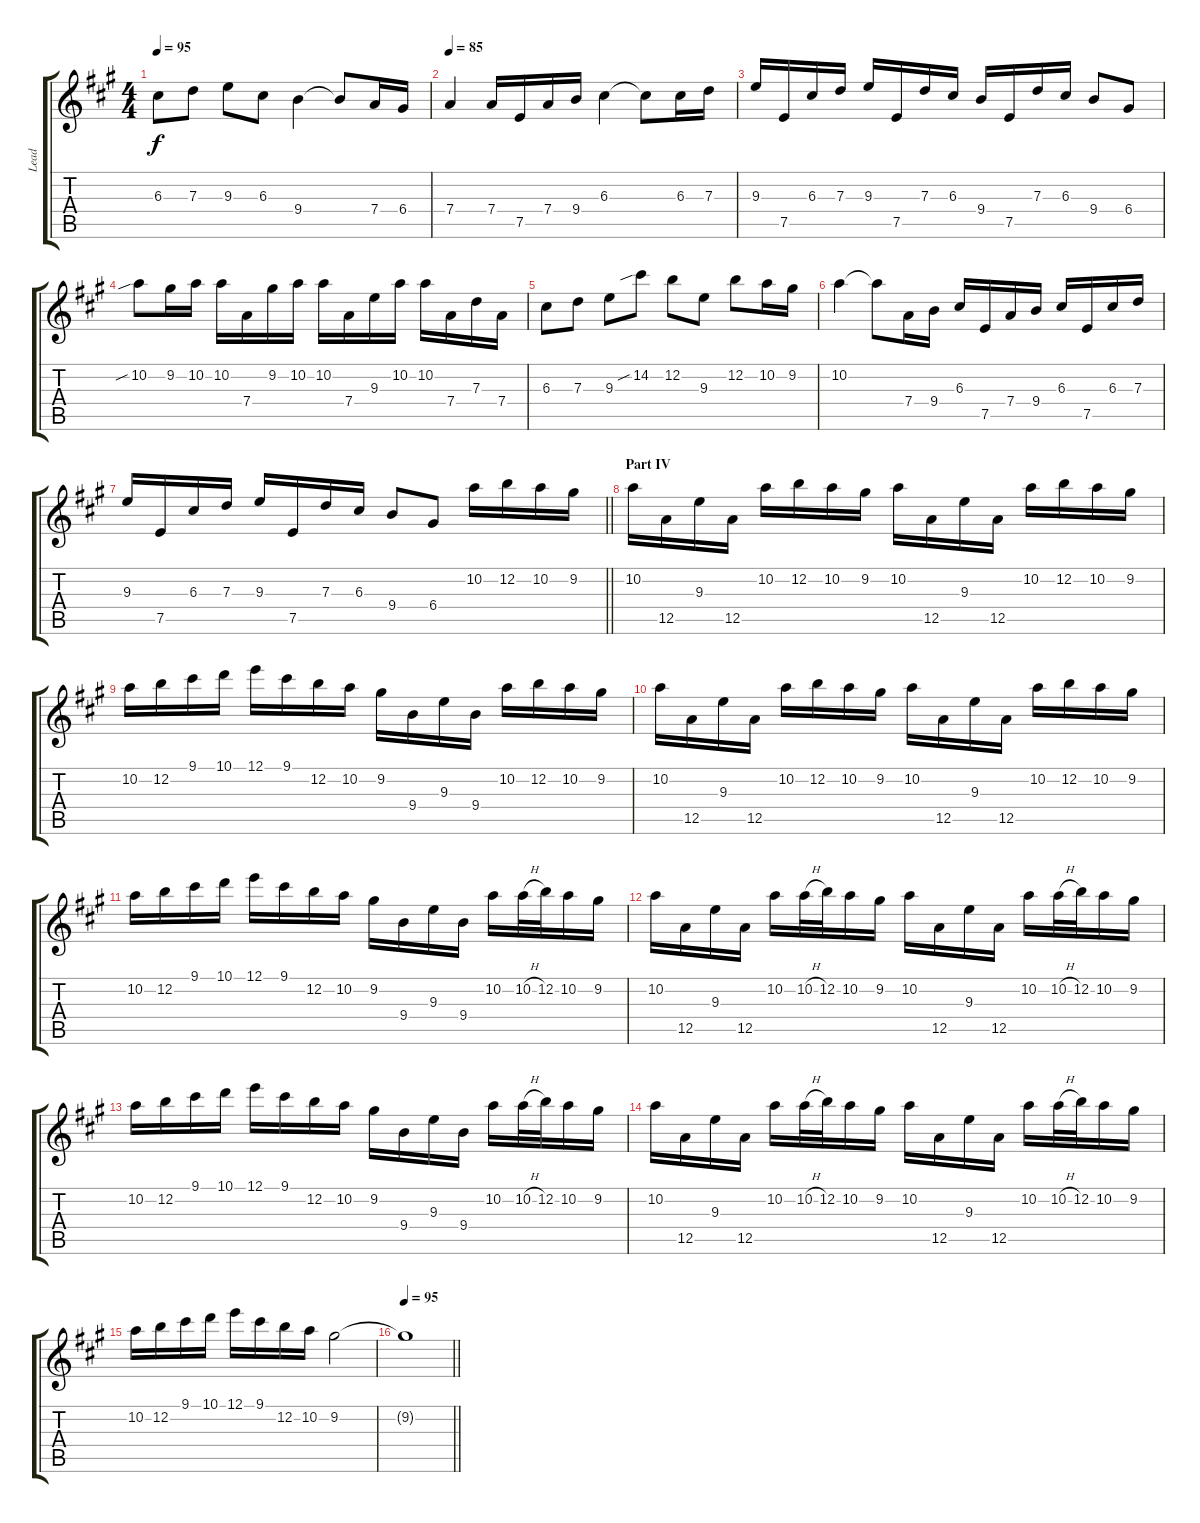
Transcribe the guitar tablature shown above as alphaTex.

\track ("Lead" "Lead") {instrument distortionguitar}
\staff {score tabs}
\tuning (E4 B3 G3 D3 A2 E2) {hide}
\ts (4 4)
\tempo 95
\clef g2
\ks a
6.3.8{dy f} 7.3.8 9.3.8 6.3.8 9.4.4 9.4{t}.8 7.4.16 6.4.16 |
\tempo 85
7.4.4 7.4.16 7.5.16 7.4.16 9.4.16 6.3.4 6.3{t}.8 6.3.16 7.3.16 |
9.3.16 7.5.16 6.3.16 7.3.16 9.3.16 7.5.16 7.3.16 6.3.16 9.4.16 7.5.16 7.3.16 6.3.16 9.4.8 6.4.8 |
10.2{sib}.8 9.2.16 10.2.16 10.2.16 7.4.16 9.2.16 10.2.16 10.2.16 7.4.16 9.3.16 10.2.16 10.2.16 7.4.16 7.3.16 7.4.16 |
6.3.8 7.3.8 9.3.8 14.2{sib}.8 12.2.8 9.3.8 12.2.8 10.2.16 9.2.16 |
10.2.4 10.2{t}.8 7.4.16 9.4.16 6.3.16 7.5.16 7.4.16 9.4.16 6.3.16 7.5.16 6.3.16 7.3.16 |
\barLineRight lightlight
9.3.16 7.5.16 6.3.16 7.3.16 9.3.16 7.5.16 7.3.16 6.3.16 9.4.8 6.4.8 10.2.16 12.2.16 10.2.16 9.2.16 |
\section ("" "Part IV")
10.2.16 12.5.16 9.3.16 12.5.16 10.2.16 12.2.16 10.2.16 9.2.16 10.2.16 12.5.16 9.3.16 12.5.16 10.2.16 12.2.16 10.2.16 9.2.16 |
10.2.16 12.2.16 9.1.16 10.1.16 12.1.16 9.1.16 12.2.16 10.2.16 9.2.16 9.4.16 9.3.16 9.4.16 10.2.16 12.2.16 10.2.16 9.2.16 |
10.2.16 12.5.16 9.3.16 12.5.16 10.2.16 12.2.16 10.2.16 9.2.16 10.2.16 12.5.16 9.3.16 12.5.16 10.2.16 12.2.16 10.2.16 9.2.16 |
10.2.16 12.2.16 9.1.16 10.1.16 12.1.16 9.1.16 12.2.16 10.2.16 9.2.16 9.4.16 9.3.16 9.4.16 10.2.16 10.2{h}.32 12.2.32 10.2.16 9.2.16 |
10.2.16 12.5.16 9.3.16 12.5.16 10.2.16 10.2{h}.32 12.2.32 10.2.16 9.2.16 10.2.16 12.5.16 9.3.16 12.5.16 10.2.16 10.2{h}.32 12.2.32 10.2.16 9.2.16 |
10.2.16 12.2.16 9.1.16 10.1.16 12.1.16 9.1.16 12.2.16 10.2.16 9.2.16 9.4.16 9.3.16 9.4.16 10.2.16 10.2{h}.32 12.2.32 10.2.16 9.2.16 |
10.2.16 12.5.16 9.3.16 12.5.16 10.2.16 10.2{h}.32 12.2.32 10.2.16 9.2.16 10.2.16 12.5.16 9.3.16 12.5.16 10.2.16 10.2{h}.32 12.2.32 10.2.16 9.2.16 |
10.2.16 12.2.16 9.1.16 10.1.16 12.1.16 9.1.16 12.2.16 10.2.16 9.2.2 |
\tempo 95
\barLineRight lightlight
9.2{t}.1
